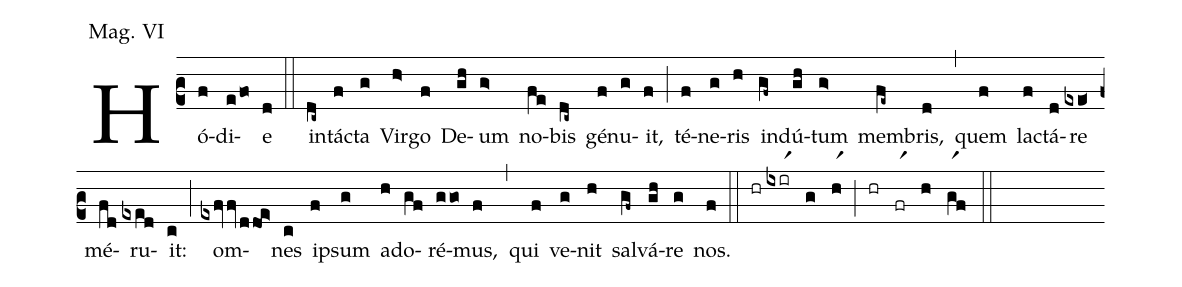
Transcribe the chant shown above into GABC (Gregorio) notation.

annotation: Mag. VI;
%%
(c2)Hó(f)di(efo)e(d) (::) in(dc~)tá(f)cta(g) Vir(h>)go(f) De(gh)um(g>) no(fe)bis(dc~) gé(f)nu(g)it,(f) (;) té(f)ne(g)ris(h) in(gf~)dú(gh)tum(g>) mem(fe~)bris,(d) (,) quem(f) la(f)ctá(d)re(exe<) mé(fd)ru(exed)it:(c) (;) om(exfvvddo/[-0.3]e>)nes(c) i(f)psum(g) ad(h)o(gf)ré(ggo)mus,(f) (,) qui(f) ve(g)nit(h) sal(gf~)vá(gh)re(g) nos.(f) (::) (hr)(ixirr1)(g)(hr1)(;)(hr)(frr1)(h)(gr1f)(::)
